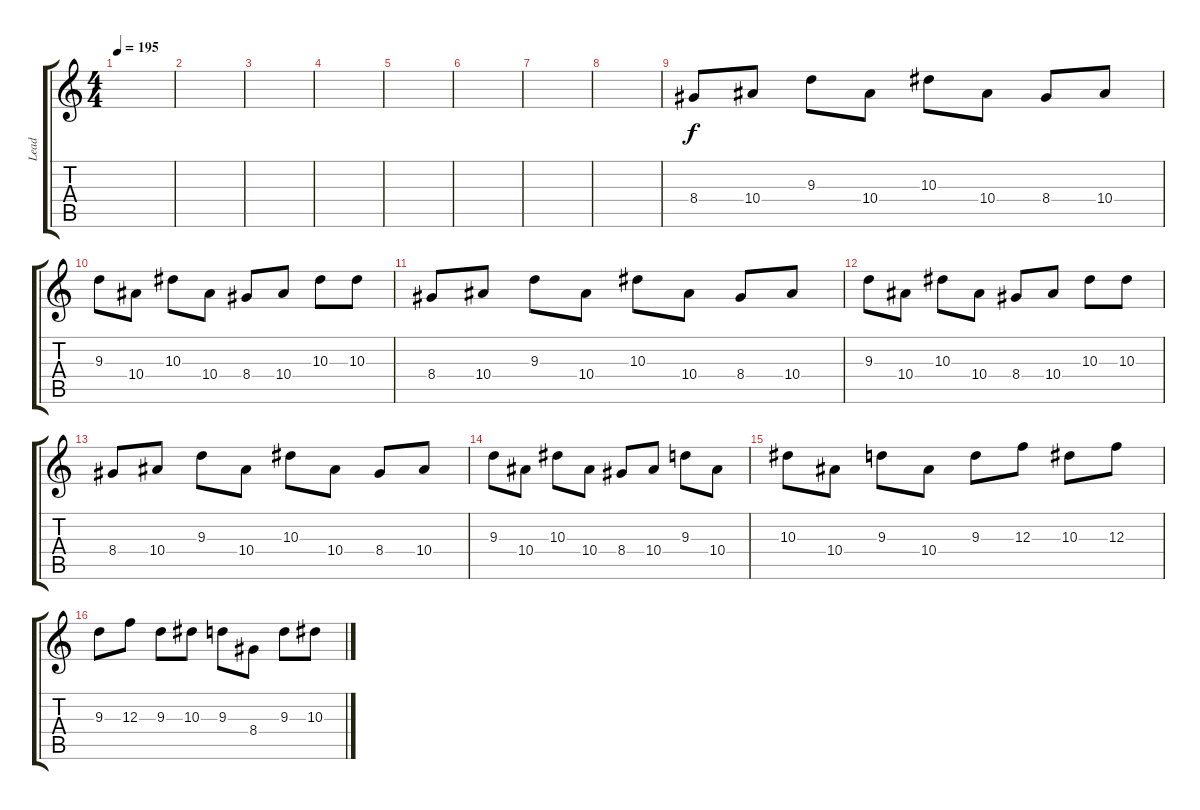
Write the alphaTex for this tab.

\track ("Lead" "Lead") {instrument distortionguitar}
\staff {score tabs}
\tuning (D4 A3 F3 C3 G2 C2) {hide}
\ts (4 4)
\tempo 195
\clef g2
\ks c
|
|
|
|
|
|
|
|
8.4.8 10.4.8 9.3.8 10.4.8 10.3.8 10.4.8 8.4.8 10.4.8 |
9.3.8 10.4.8 10.3.8 10.4.8 8.4.8 10.4.8 10.3.8 10.3.8 |
8.4.8 10.4.8 9.3.8 10.4.8 10.3.8 10.4.8 8.4.8 10.4.8 |
9.3.8 10.4.8 10.3.8 10.4.8 8.4.8 10.4.8 10.3.8 10.3.8 |
8.4.8 10.4.8 9.3.8 10.4.8 10.3.8 10.4.8 8.4.8 10.4.8 |
9.3.8 10.4.8 10.3.8 10.4.8 8.4.8 10.4.8 9.3.8 10.4.8 |
10.3.8 10.4.8 9.3.8 10.4.8 9.3.8 12.3.8 10.3.8 12.3.8 |
9.3.8 12.3.8 9.3.8 10.3.8 9.3.8 8.4.8 9.3.8 10.3.8
